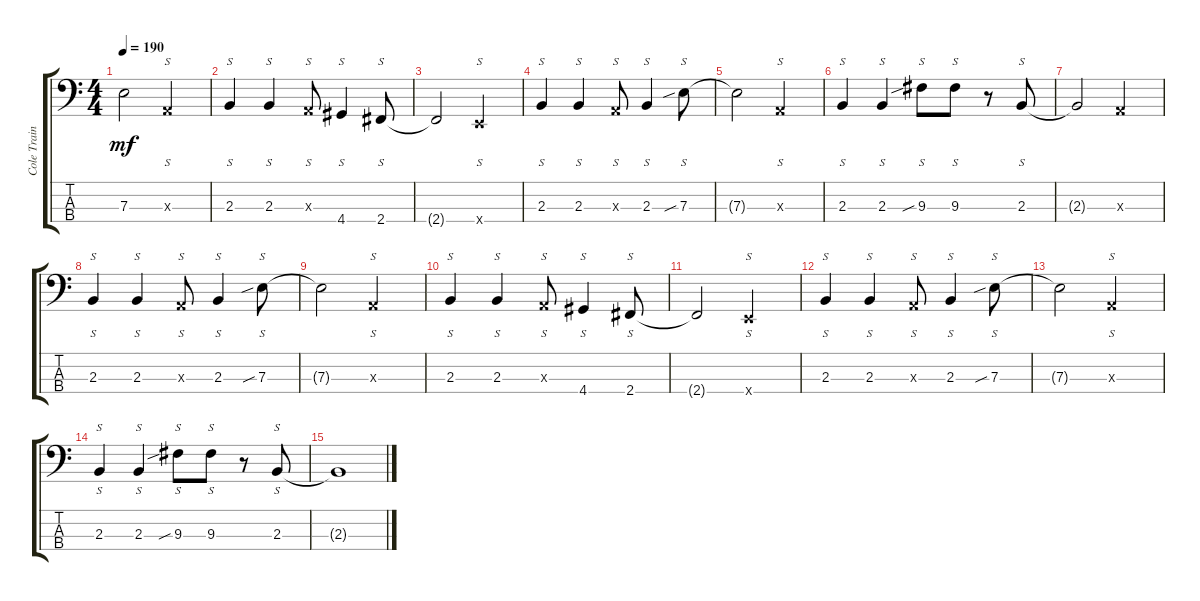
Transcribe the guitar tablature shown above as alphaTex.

\track ("Cole Train" "Cole Train") {instrument electricbassfinger}
\staff {score tabs}
\tuning (G2 D2 A1 E1) {hide}
\ts (4 4)
\tempo 190
\clef f4
\ks c
7.3{t}.2{dy mf} 0.3{x}.2{s} |
2.3.4{s} 2.3.4{s} 0.3{x}.8{s} 4.4.4{s} 2.4.8{s} |
2.4{t}.2 0.4{x}.2{s} |
2.3.4{s} 2.3.4{s} 0.3{x}.8{s} 2.3.4{s} 7.3{sib}.8{s} |
7.3{t}.2 0.3{x}.2{s} |
2.3.4{s} 2.3.4{s} 9.3{sib}.8{s} 9.3.8{s} r.8 2.3.8{s} |
2.3{t}.2 0.3{x}.2 |
2.3.4{s} 2.3.4{s} 0.3{x}.8{s} 2.3.4{s} 7.3{sib}.8{s} |
7.3{t}.2 0.3{x}.2{s} |
2.3.4{s} 2.3.4{s} 0.3{x}.8{s} 4.4.4{s} 2.4.8{s} |
2.4{t}.2 0.4{x}.2{s} |
2.3.4{s} 2.3.4{s} 0.3{x}.8{s} 2.3.4{s} 7.3{sib}.8{s} |
7.3{t}.2 0.3{x}.2{s} |
2.3.4{s} 2.3.4{s} 9.3{sib}.8{s} 9.3.8{s} r.8 2.3.8{s} |
2.3{t}.1
